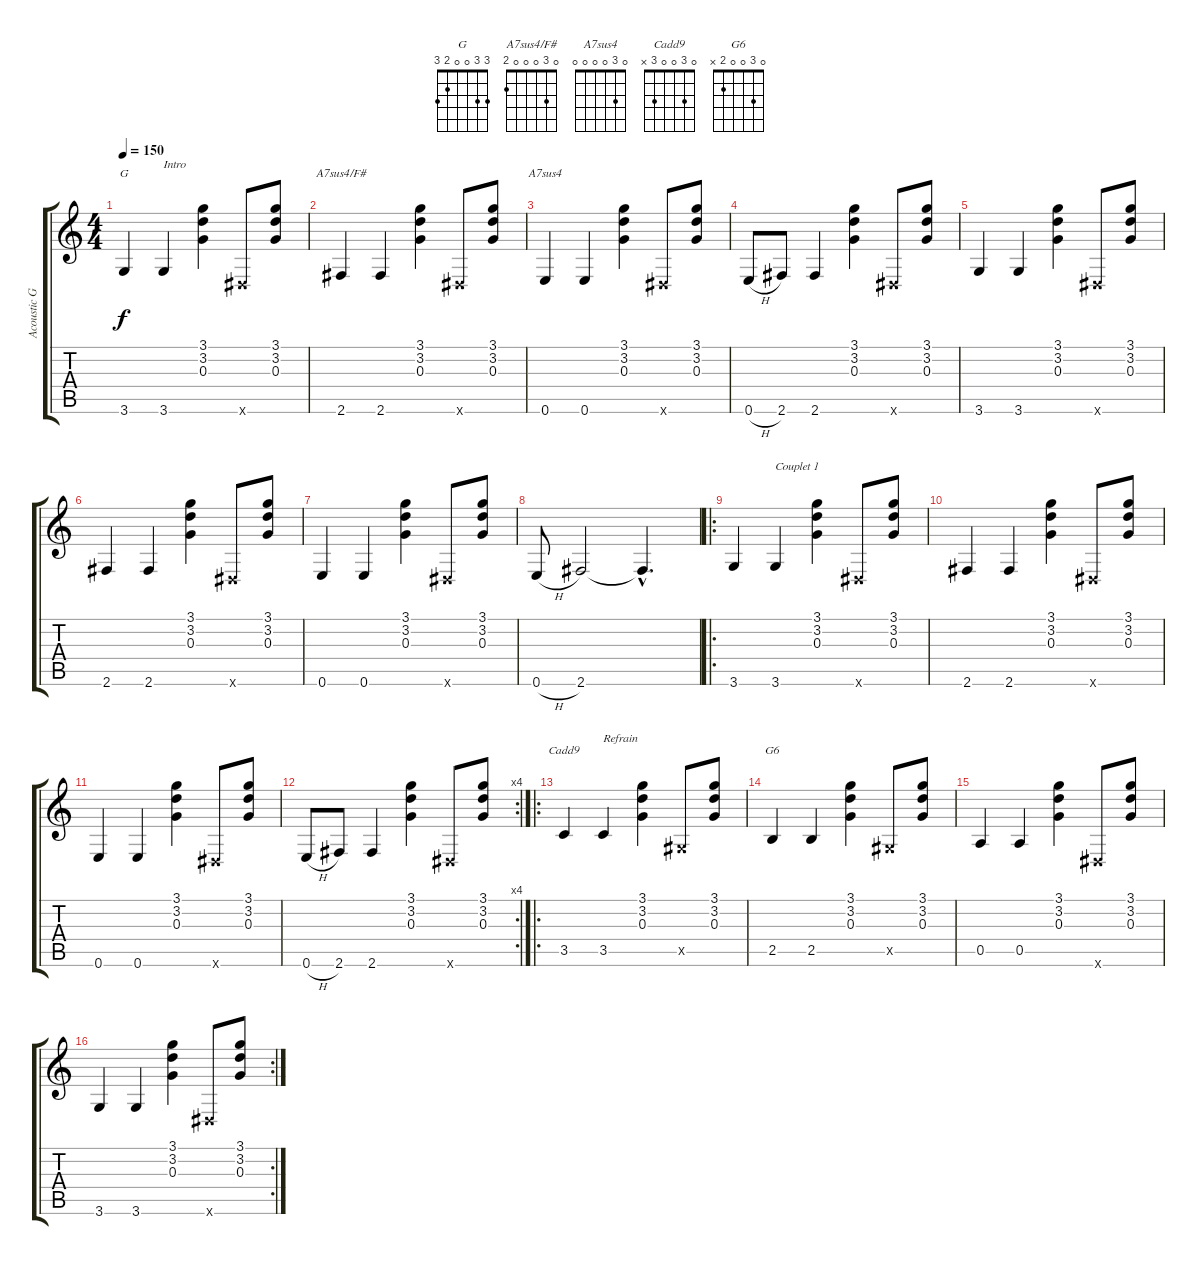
\track ("Acoustic Guitar" "Acoustic G") {instrument acousticguitarnylon}
\staff {score tabs}
\tuning (E4 B3 G3 D3 A2 E2) {hide}
\chord ("G" 3 3 0 0 2 3)
\chord ("A7sus4/F#" 0 3 0 0 0 2)
\chord ("A7sus4" 0 3 0 0 0 0)
\chord ("Cadd9" 0 3 0 0 3 x)
\chord ("G6" 0 3 0 0 2 x)
\ts (4 4)
\tempo 150
\clef g2
\ks c
3.6.4{ch "G" dy f instrument acousticguitarnylon} 3.6.4{txt "Intro"} (3.1 3.2 0.3).4 -1.6{x}.8 (3.1 3.2 0.3).8 |
2.6.4{ch "A7sus4/F#"} 2.6.4 (3.1 3.2 0.3).4 -1.6{x}.8 (3.1 3.2 0.3).8 |
0.6.4{ch "A7sus4"} 0.6.4 (3.1 3.2 0.3).4 -1.6{x}.8 (3.1 3.2 0.3).8 |
0.6{h}.8 2.6.8 2.6.4 (3.1 3.2 0.3).4 -1.6{x}.8 (3.1 3.2 0.3).8 |
3.6.4 3.6.4 (3.1 3.2 0.3).4 -1.6{x}.8 (3.1 3.2 0.3).8 |
2.6.4 2.6.4 (3.1 3.2 0.3).4 -1.6{x}.8 (3.1 3.2 0.3).8 |
0.6.4 0.6.4 (3.1 3.2 0.3).4 -1.6{x}.8 (3.1 3.2 0.3).8 |
0.6{h}.8 2.6.2 2.6{hac t}.4{d} |
\ro
3.6.4 3.6.4{txt "Couplet 1"} (3.1 3.2 0.3).4 -1.6{x}.8 (3.1 3.2 0.3).8 |
2.6.4 2.6.4 (3.1 3.2 0.3).4 -1.6{x}.8 (3.1 3.2 0.3).8 |
0.6.4 0.6.4 (3.1 3.2 0.3).4 -1.6{x}.8 (3.1 3.2 0.3).8 |
\rc 4
0.6{h}.8 2.6.8 2.6.4 (3.1 3.2 0.3).4 -1.6{x}.8 (3.1 3.2 0.3).8 |
\ro
3.5.4{ch "Cadd9"} 3.5.4{txt "Refrain"} (3.1 3.2 0.3).4 -1.5{x}.8 (3.1 3.2 0.3).8 |
2.5.4{ch "G6"} 2.5.4 (3.1 3.2 0.3).4 -1.5{x}.8 (3.1 3.2 0.3).8 |
0.5.4 0.5.4 (3.1 3.2 0.3).4 -1.6{x}.8 (3.1 3.2 0.3).8 |
\rc 2
3.6.4 3.6.4 (3.1 3.2 0.3).4 -1.6{x}.8 (3.1 3.2 0.3).8
